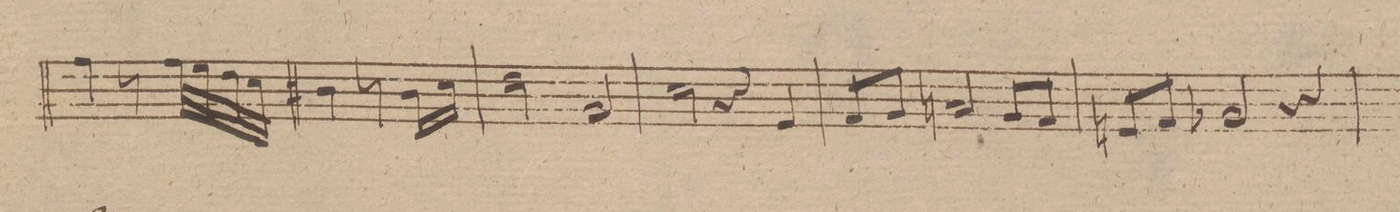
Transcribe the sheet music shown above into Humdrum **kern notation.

**kern	**dynam
*I"Fagotto 1mo	*
*clefF4	*
*k[f#c#g#d#]	*
*met(c|)	*
*M2/2	*
4A\	.
8r	.
32A\LLL	.
32G#\	.
32F#\	.
32E\JJJ	.
4D#X\	.
8r	.
16D#\LL	.
16E\JJ	.
=164	=164
2F#\	.
2BB/	.
=165	=165
2E\	.
4r	.
4GG#/	.
=166	=166
8AA/L	.
8BB/J	.
2Cn/	.
8BB/L	.
8AA/J	.
=167	=167
8GGn/L	.
8AA/J	.
2BB-X/	.
4r	.
=168	=168
*-	*-
